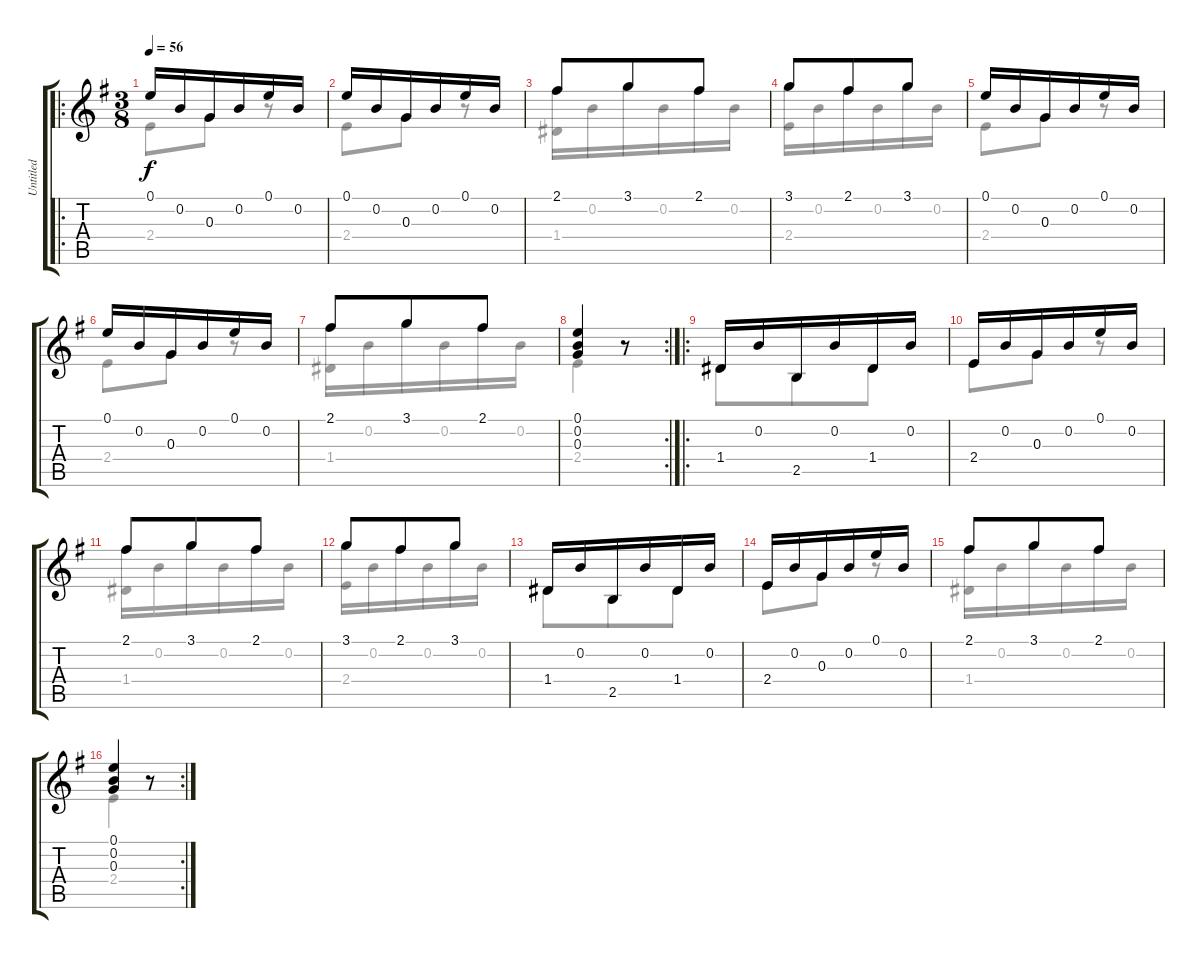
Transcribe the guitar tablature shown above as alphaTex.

\track ("Untitled" "Untitled") {instrument acousticguitarnylon}
\staff {score tabs}
\tuning (E4 B3 G3 D3 A2 E2) {hide}
\voice
\ro
\ts (3 8)
\tempo 56
\clef g2
\ks g
0.1.16{dy f instrument acousticguitarnylon} 0.2.16 0.3.16 0.2.16 0.1.16 0.2.16 |
0.1.16 0.2.16 0.3.16 0.2.16 0.1.16 0.2.16 |
2.1.8 3.1.8 2.1.8 |
3.1.8 2.1.8 3.1.8 |
0.1.16 0.2.16 0.3.16 0.2.16 0.1.16 0.2.16 |
0.1.16 0.2.16 0.3.16 0.2.16 0.1.16 0.2.16 |
2.1.8 3.1.8 2.1.8 |
\rc 2
(0.1 0.2 0.3).4 r.8 |
\ro
1.4.16 0.2.16 2.5.16 0.2.16 1.4.16 0.2.16 |
2.4.16 0.2.16 0.3.16 0.2.16 0.1.16 0.2.16 |
2.1.8 3.1.8 2.1.8 |
3.1.8 2.1.8 3.1.8 |
1.4.16 0.2.16 2.5.16 0.2.16 1.4.16 0.2.16 |
2.4.16 0.2.16 0.3.16 0.2.16 0.1.16 0.2.16 |
2.1.8 3.1.8 2.1.8 |
\rc 2
(0.1 0.2 0.3).4 r.8
\voice
\clef g2
\ottava regular
\simile none
\ks g
2.4.8{dy f} 0.3.8 r.8 |
2.4.8 0.3.8 r.8 |
(2.1 1.4).16 0.2.16 3.1.16 0.2.16 2.1.16 0.2.16 |
(3.1 2.4).16 0.2.16 2.1.16 0.2.16 3.1.16 0.2.16 |
2.4.8 0.3.8 r.8 |
2.4.8 0.3.8 r.8 |
(2.1 1.4).16 0.2.16 3.1.16 0.2.16 2.1.16 0.2.16 |
2.4.4 r.8 |
1.4.8 2.5.8 1.4.8 |
2.4.8 0.3.8 r.8 |
(2.1 1.4).16 0.2.16 3.1.16 0.2.16 2.1.16 0.2.16 |
(3.1 2.4).16 0.2.16 2.1.16 0.2.16 3.1.16 0.2.16 |
1.4.8 2.5.8 1.4.8 |
2.4.8 0.3.8 r.8 |
(2.1 1.4).16 0.2.16 3.1.16 0.2.16 2.1.16 0.2.16 |
2.4.4 r.8
